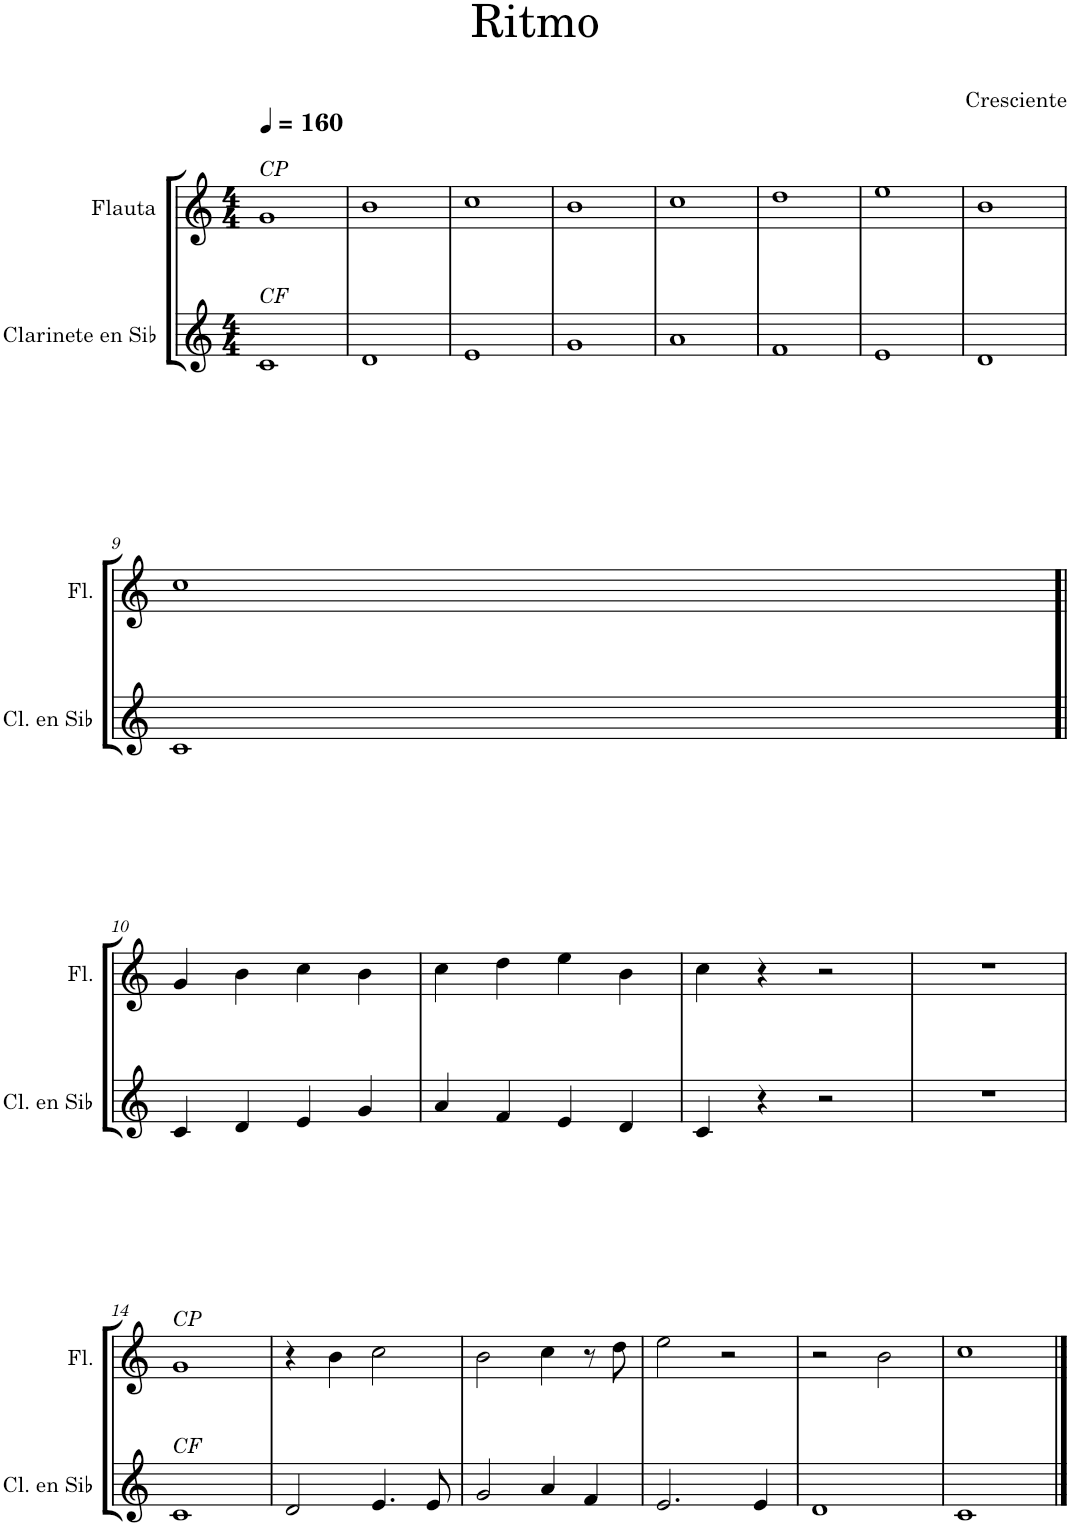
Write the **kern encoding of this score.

**kern	**kern
*part2	*part1
*staff2	*staff1
*I"Clarinete en Sib	*I"Flauta
*I'Cl. en Sib	*I'Fl.
*clefG2	*clefG2
*Trd1c2	*
*k[]	*k[]
*M4/4	*M4/4
*MM160	*MM160
=1	=1
!	!LO:TX:a:i:t=CP
!LO:TX:a:i:t=CF	!
1c	1g
=2	=2
1d	1b
=3	=3
1e	1cc
=4	=4
1g	1b
=5	=5
1a	1cc
=6	=6
1f	1dd
=7	=7
1e	1ee
=8	=8
1d	1b
!!LO:LB:g=z
=9	=9
1c	1cc
!!LO:LB:g=z
=10!|	=10!|
*k[]	*k[]
4c/	4g/
4d/	4b\
4e/	4cc\
4g/	4b\
=11	=11
4a/	4cc\
4f/	4dd\
4e/	4ee\
4d/	4b\
=12	=12
4c/	4cc\
4r	4r
2r	2r
=13	=13
1r	1r
!!LO:LB:g=z
=14	=14
!	!LO:TX:a:i:t=CP
!LO:TX:a:i:t=CF	!
1c	1g
=15	=15
2d/	4r
.	4b\
4.e/	2cc\
8e/	.
=16	=16
2g/	2b\
4a/	4cc\
4f/	8r
.	8dd\
=17	=17
2.e/	2ee\
.	2r
4e/	.
=18	=18
1d	2r
.	2b\
=19	=19
1c	1cc
==	==
*-	*-
